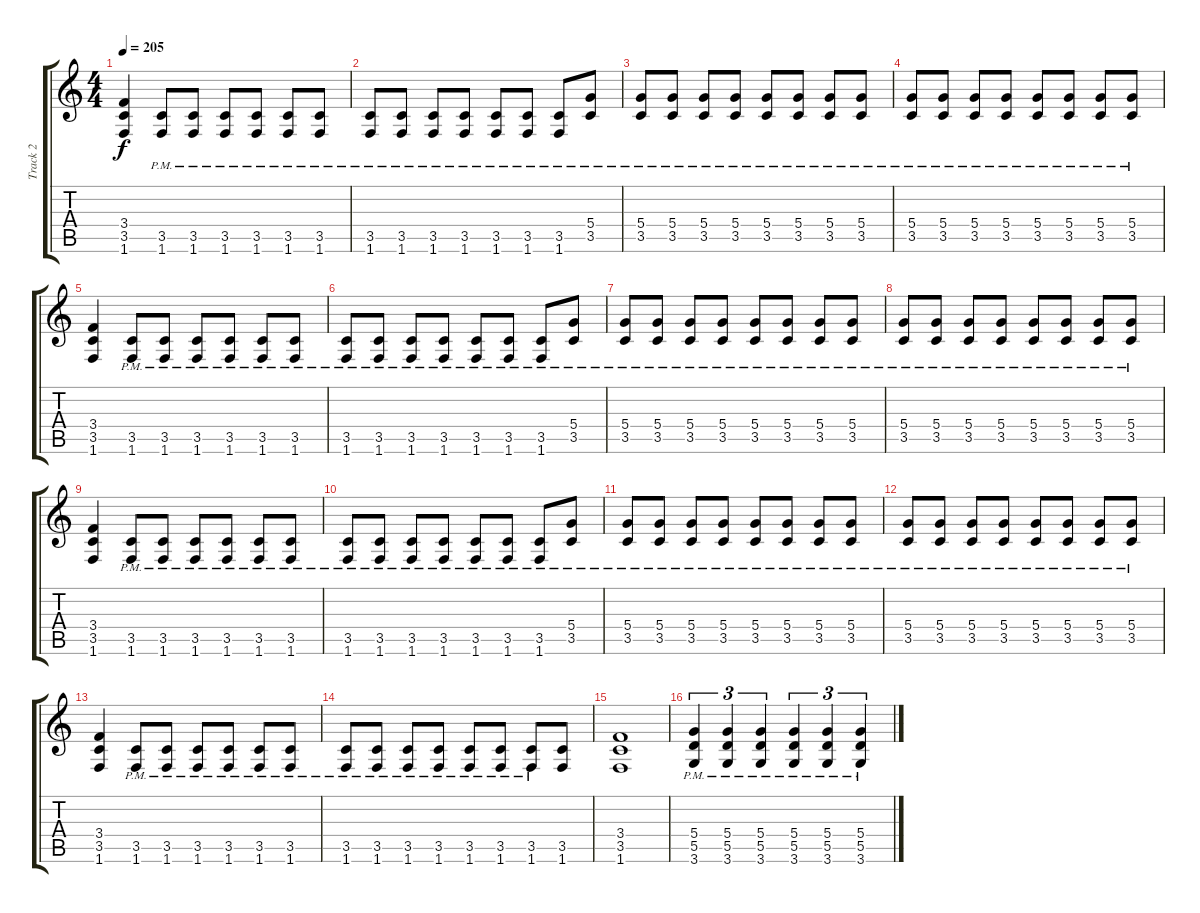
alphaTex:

\track ("Track 2" "Track 2") {instrument distortionguitar}
\staff {score tabs}
\tuning (E4 B3 G3 D3 A2 E2) {hide}
\ts (4 4)
\tempo 205
\clef g2
\ks c
(3.4{t} 3.5{t} 1.6{t}).4{dy f} (3.5{pm} 1.6{pm}).8 (3.5{pm} 1.6{pm}).8 (3.5{pm} 1.6{pm}).8 (3.5{pm} 1.6{pm}).8 (3.5{pm} 1.6{pm}).8 (3.5{pm} 1.6{pm}).8 |
(3.5{pm} 1.6{pm}).8 (3.5{pm} 1.6{pm}).8 (3.5{pm} 1.6{pm}).8 (3.5{pm} 1.6{pm}).8 (3.5{pm} 1.6{pm}).8 (3.5{pm} 1.6{pm}).8 (3.5{pm} 1.6{pm}).8 (5.4{pm} 3.5{pm}).8 |
(5.4{pm} 3.5{pm}).8 (5.4{pm} 3.5{pm}).8 (5.4{pm} 3.5{pm}).8 (5.4{pm} 3.5{pm}).8 (5.4{pm} 3.5{pm}).8 (5.4{pm} 3.5{pm}).8 (5.4{pm} 3.5{pm}).8 (5.4{pm} 3.5{pm}).8 |
(5.4{pm} 3.5{pm}).8 (5.4{pm} 3.5{pm}).8 (5.4{pm} 3.5{pm}).8 (5.4{pm} 3.5{pm}).8 (5.4{pm} 3.5{pm}).8 (5.4{pm} 3.5{pm}).8 (5.4{pm} 3.5{pm}).8 (5.4{pm} 3.5{pm}).8 |
(3.4 3.5 1.6).4 (3.5{pm} 1.6{pm}).8 (3.5{pm} 1.6{pm}).8 (3.5{pm} 1.6{pm}).8 (3.5{pm} 1.6{pm}).8 (3.5{pm} 1.6{pm}).8 (3.5{pm} 1.6{pm}).8 |
(3.5{pm} 1.6{pm}).8 (3.5{pm} 1.6{pm}).8 (3.5{pm} 1.6{pm}).8 (3.5{pm} 1.6{pm}).8 (3.5{pm} 1.6{pm}).8 (3.5{pm} 1.6{pm}).8 (3.5{pm} 1.6{pm}).8 (5.4{pm} 3.5{pm}).8 |
(5.4{pm} 3.5{pm}).8 (5.4{pm} 3.5{pm}).8 (5.4{pm} 3.5{pm}).8 (5.4{pm} 3.5{pm}).8 (5.4{pm} 3.5{pm}).8 (5.4{pm} 3.5{pm}).8 (5.4{pm} 3.5{pm}).8 (5.4{pm} 3.5{pm}).8 |
(5.4{pm} 3.5{pm}).8 (5.4{pm} 3.5{pm}).8 (5.4{pm} 3.5{pm}).8 (5.4{pm} 3.5{pm}).8 (5.4{pm} 3.5{pm}).8 (5.4{pm} 3.5{pm}).8 (5.4{pm} 3.5{pm}).8 (5.4{pm} 3.5{pm}).8 |
(3.4 3.5 1.6).4 (3.5{pm} 1.6{pm}).8 (3.5{pm} 1.6{pm}).8 (3.5{pm} 1.6{pm}).8 (3.5{pm} 1.6{pm}).8 (3.5{pm} 1.6{pm}).8 (3.5{pm} 1.6{pm}).8 |
(3.5{pm} 1.6{pm}).8 (3.5{pm} 1.6{pm}).8 (3.5{pm} 1.6{pm}).8 (3.5{pm} 1.6{pm}).8 (3.5{pm} 1.6{pm}).8 (3.5{pm} 1.6{pm}).8 (3.5{pm} 1.6{pm}).8 (5.4{pm} 3.5{pm}).8 |
(5.4{pm} 3.5{pm}).8 (5.4{pm} 3.5{pm}).8 (5.4{pm} 3.5{pm}).8 (5.4{pm} 3.5{pm}).8 (5.4{pm} 3.5{pm}).8 (5.4{pm} 3.5{pm}).8 (5.4{pm} 3.5{pm}).8 (5.4{pm} 3.5{pm}).8 |
(5.4{pm} 3.5{pm}).8 (5.4{pm} 3.5{pm}).8 (5.4{pm} 3.5{pm}).8 (5.4{pm} 3.5{pm}).8 (5.4{pm} 3.5{pm}).8 (5.4{pm} 3.5{pm}).8 (5.4{pm} 3.5{pm}).8 (5.4{pm} 3.5{pm}).8 |
(3.4 3.5 1.6).4 (3.5{pm} 1.6{pm}).8 (3.5{pm} 1.6{pm}).8 (3.5{pm} 1.6{pm}).8 (3.5{pm} 1.6{pm}).8 (3.5{pm} 1.6{pm}).8 (3.5{pm} 1.6{pm}).8 |
(3.5{pm} 1.6{pm}).8 (3.5{pm} 1.6{pm}).8 (3.5{pm} 1.6{pm}).8 (3.5{pm} 1.6{pm}).8 (3.5{pm} 1.6{pm}).8 (3.5{pm} 1.6{pm}).8 (3.5{pm} 1.6{pm}).8 (3.5 1.6).8 |
(3.4 3.5 1.6).1 |
(5.4{pm} 5.5{pm} 3.6{pm}).4{tu (3 2)} (5.4{pm} 5.5{pm} 3.6{pm}).4{tu (3 2)} (5.4{pm} 5.5{pm} 3.6{pm}).4{tu (3 2)} (5.4{pm} 5.5{pm} 3.6{pm}).4{tu (3 2)} (5.4{pm} 5.5{pm} 3.6{pm}).4{tu (3 2)} (5.4{pm} 5.5{pm} 3.6{pm}).4{tu (3 2)}
